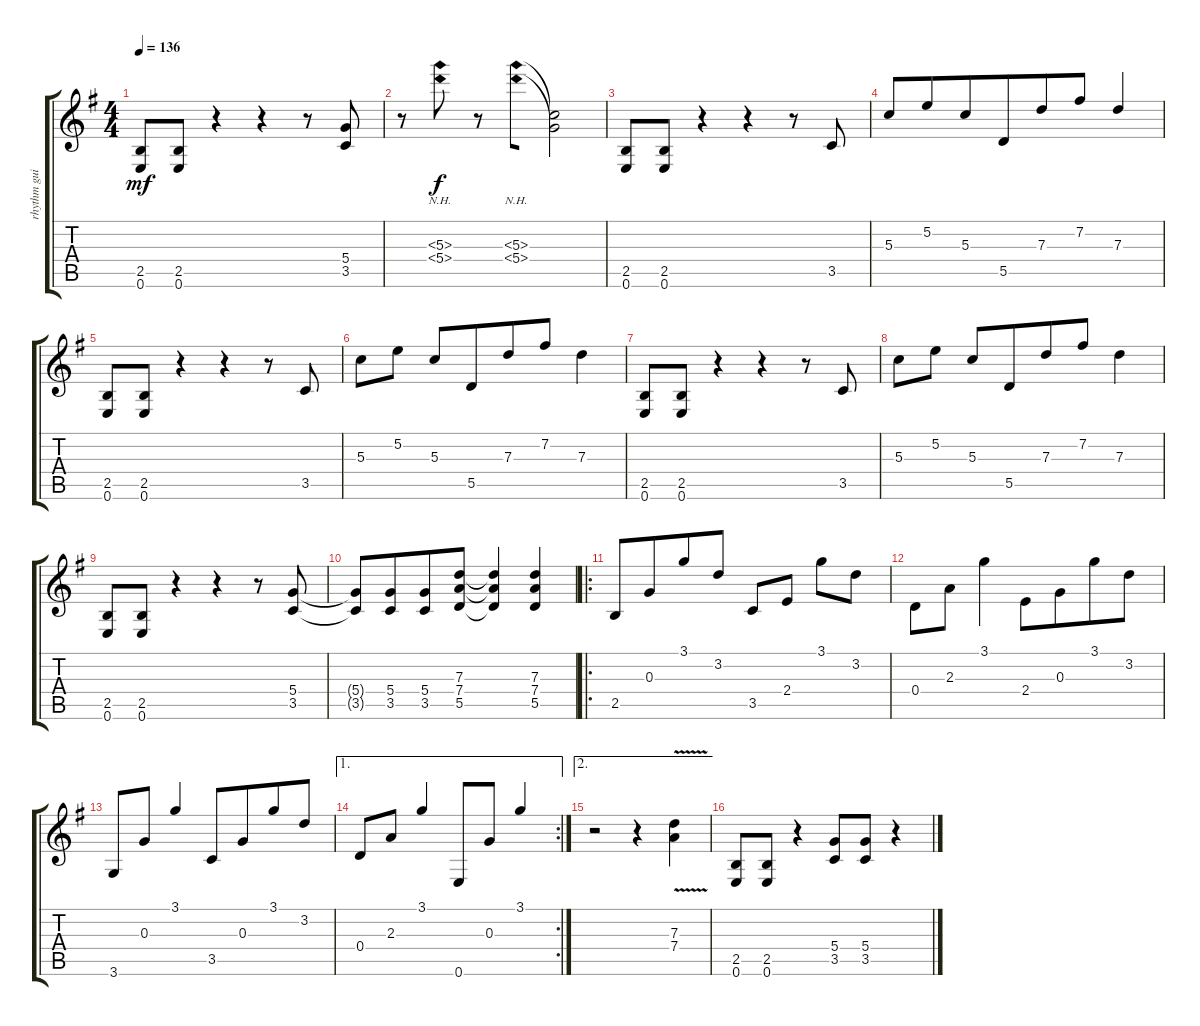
\track ("rhythm guitar I" "rhythm gui") {instrument overdrivenguitar}
\staff {score tabs}
\tuning (E4 B3 G3 D3 A2 E2) {hide}
\ts (4 4)
\tempo 136
\clef g2
\ks g
(2.5 0.6).8{dy mf} (2.5 0.6).8 r.4 r.4 r.8{beam merge} (5.4 3.5).8 |
r.8 (5.3{nh} 5.4{nh}).8{dy f} r.8 (5.3{nh} 5.4{nh}).8{beam merge} (5.3{t} 5.4{t}).2 |
(2.5 0.6).8 (2.5 0.6).8 r.4 r.4 r.8 3.5.8 |
5.3.8{beam merge} 5.2.8{beam merge} 5.3.8 5.5.8{beam merge} 7.3.8 7.2.8{beam merge} 7.3.4 |
(2.5 0.6).8 (2.5 0.6).8 r.4 r.4 r.8 3.5.8 |
5.3.8 5.2.8 5.3.8 5.5.8{beam merge} 7.3.8{beam merge} 7.2.8 7.3.4 |
(2.5 0.6).8 (2.5 0.6).8 r.4 r.4 r.8 3.5.8 |
5.3.8 5.2.8 5.3.8 5.5.8{beam merge} 7.3.8{beam merge} 7.2.8 7.3.4 |
(2.5 0.6).8 (2.5 0.6).8 r.4 r.4 r.8 (5.4 3.5).8 |
(5.4{t} 3.5{t}).8 (5.4 3.5).8{beam merge} (5.4 3.5).8 (7.3 7.4 5.5).8 (7.3{t} 7.4{t} 5.5{t}).4 (7.3 7.4 5.5).4 |
\ro
2.5.8{beam merge} 0.3.8{beam merge} 3.1.8 3.2.8 3.5.8 2.4.8 3.1.8 3.2.8 |
0.4.8 2.3.8{beam merge} 3.1.4 2.4.8{beam merge} 0.3.8{beam merge} 3.1.8{beam merge} 3.2.8 |
3.6.8{beam merge} 0.3.8{beam merge} 3.1.4 3.5.8{beam merge} 0.3.8{beam merge} 3.1.8{beam merge} 3.2.8 |
\ae 1
\rc 2
0.4.8{beam merge} 2.3.8 3.1.4{beam merge} 0.6.8 0.3.8{beam merge} 3.1.4 |
\ae 2
r.2 r.4 (7.3{v} 7.4{v}).4 |
(2.5 0.6).8{beam merge} (2.5 0.6).8 r.4 (5.4 3.5).8 (5.4 3.5).8 r.4
